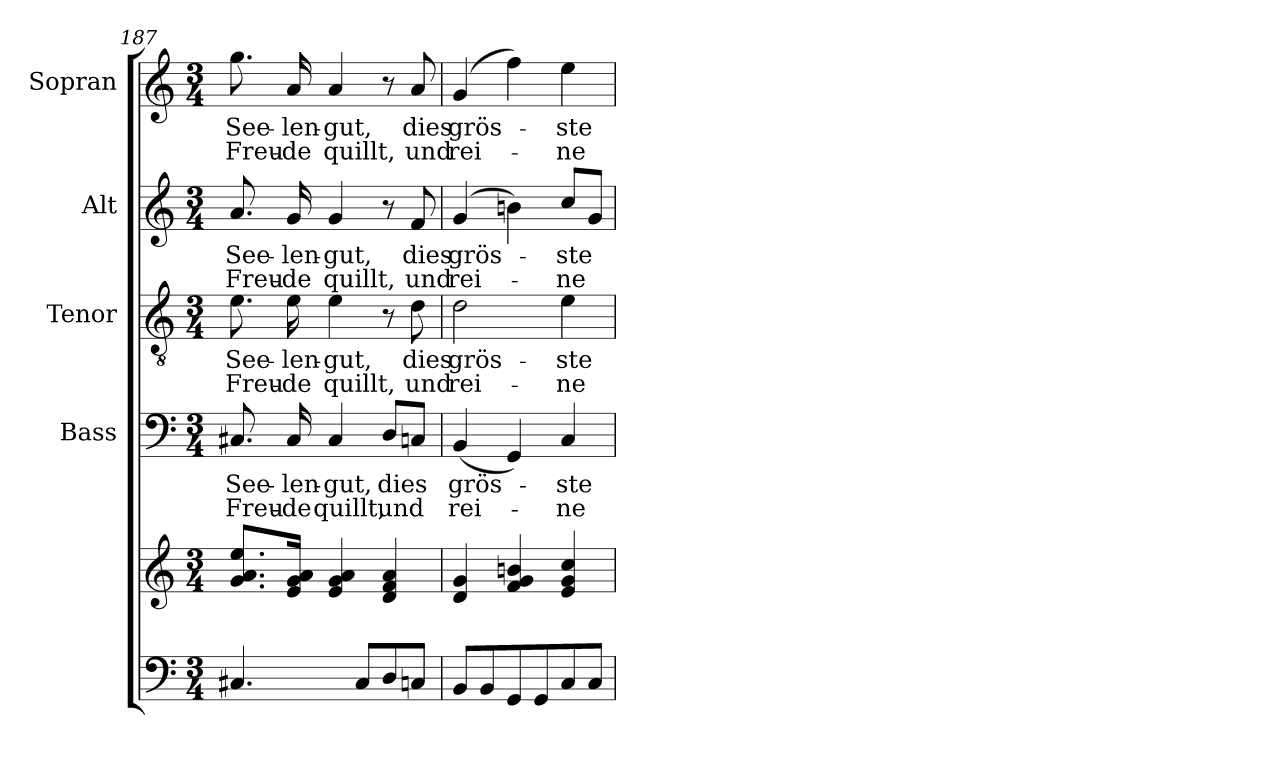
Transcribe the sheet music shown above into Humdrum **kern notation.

**kern	**kern	**kern	**text	**text	**kern	**text	**text	**kern	**text	**text	**kern	**text	**text
*part5	*part5	*part4	*part4	*part4	*part3	*part3	*part3	*part2	*part2	*part2	*part1	*part1	*part1
*staff6	*staff5	*staff4	*staff4	*staff4	*staff3	*staff3	*staff3	*staff2	*staff2	*staff2	*staff1	*staff1	*staff1
*	*	*I"Bass	*	*	*I"Tenor	*	*	*I"Alt	*	*	*I"Sopran	*	*
*	*	*I'B.	*	*	*I'T.	*	*	*I'A.	*	*	*I'S.	*	*
*clefF4	*clefG2	*clefF4	*	*	*clefGv2	*	*	*clefG2	*	*	*clefG2	*	*
*k[]	*k[]	*k[]	*	*	*k[]	*	*	*k[]	*	*	*k[]	*	*
*C:	*C:	*C:	*	*	*C:	*	*	*C:	*	*	*C:	*	*
*M3/4	*M3/4	*M3/4	*	*	*M3/4	*	*	*M3/4	*	*	*M3/4	*	*
=187	=187	=187	=187	=187	=187	=187	=187	=187	=187	=187	=187	=187	=187
!	!	!	!LO:LY:b	!LO:LY:b	!	!LO:LY:b	!LO:LY:b	!	!LO:LY:b	!LO:LY:b	!	!LO:LY:b	!LO:LY:b
4.C#X/	8.g/ 8.a/ 8.ee/L	8.C#X/	See-	Freu-	8.e\	See-	Freu-	8.a/	See-	Freu-	8.gg\	See-	Freu-
!	!	!	!LO:LY:b	!LO:LY:b	!	!LO:LY:b	!LO:LY:b	!	!LO:LY:b	!LO:LY:b	!	!LO:LY:b	!LO:LY:b
.	16e/ 16g/ 16a/Jk	16C#/	-len-	-de	16e\	-len-	-de	16g/	-len-	-de	16a/	-len-	-de
!	!	!	!LO:LY:b	!LO:LY:b	!	!LO:LY:b	!LO:LY:b	!	!LO:LY:b	!LO:LY:b	!	!LO:LY:b	!LO:LY:b
.	4e/ 4g/ 4a/	4C#/	-gut,	quillt,	4e\	-gut,	quillt,	4g/	-gut,	quillt,	4a/	-gut,	quillt,
8C#/L	.	.	.	.	.	.	.	.	.	.	.	.	.
!	!	!	!LO:LY:b	!LO:LY:b	!	!	!	!	!	!	!	!	!
8D/	4d/ 4f/ 4a/	8D/L	dies	und	8r	.	.	8r	.	.	8r	.	.
!	!	!	!	!	!	!LO:LY:b	!LO:LY:b	!	!LO:LY:b	!LO:LY:b	!	!LO:LY:b	!LO:LY:b
8Cn/J	.	8Cn/J	.	.	8d\	dies	und	8f/	dies	und	8a/	dies	und
=188	=188	=188	=188	=188	=188	=188	=188	=188	=188	=188	=188	=188	=188
!	!	!	!LO:LY:b	!LO:LY:b	!	!LO:LY:b	!LO:LY:b	!	!LO:LY:b	!LO:LY:b	!	!LO:LY:b	!LO:LY:b
8BB/L	4d/ 4g/	(<4BB/	grös-	rei-	2d\	grös-	rei-	(4g/	grös-	rei-	(4g/	grös-	rei-
8BB/	.	.	.	.	.	.	.	.	.	.	.	.	.
8GG/	4f/ 4g/ 4bn/	4GG/)	.	.	.	.	.	4bn\)	.	.	4ff\)	.	.
8GG/	.	.	.	.	.	.	.	.	.	.	.	.	.
!	!	!	!LO:LY:b	!LO:LY:b	!	!LO:LY:b	!LO:LY:b	!	!LO:LY:b	!LO:LY:b	!	!LO:LY:b	!LO:LY:b
8C/	4e/ 4g/ 4cc/	4C/	-ste	-ne	4e\	-ste	-ne	8cc/L	-ste	-ne	4ee\	-ste	-ne
8C/J	.	.	.	.	.	.	.	8g/J	.	.	.	.	.
=	=	=	=	=	=	=	=	=	=	=	=	=	=
*-	*-	*-	*-	*-	*-	*-	*-	*-	*-	*-	*-	*-	*-
